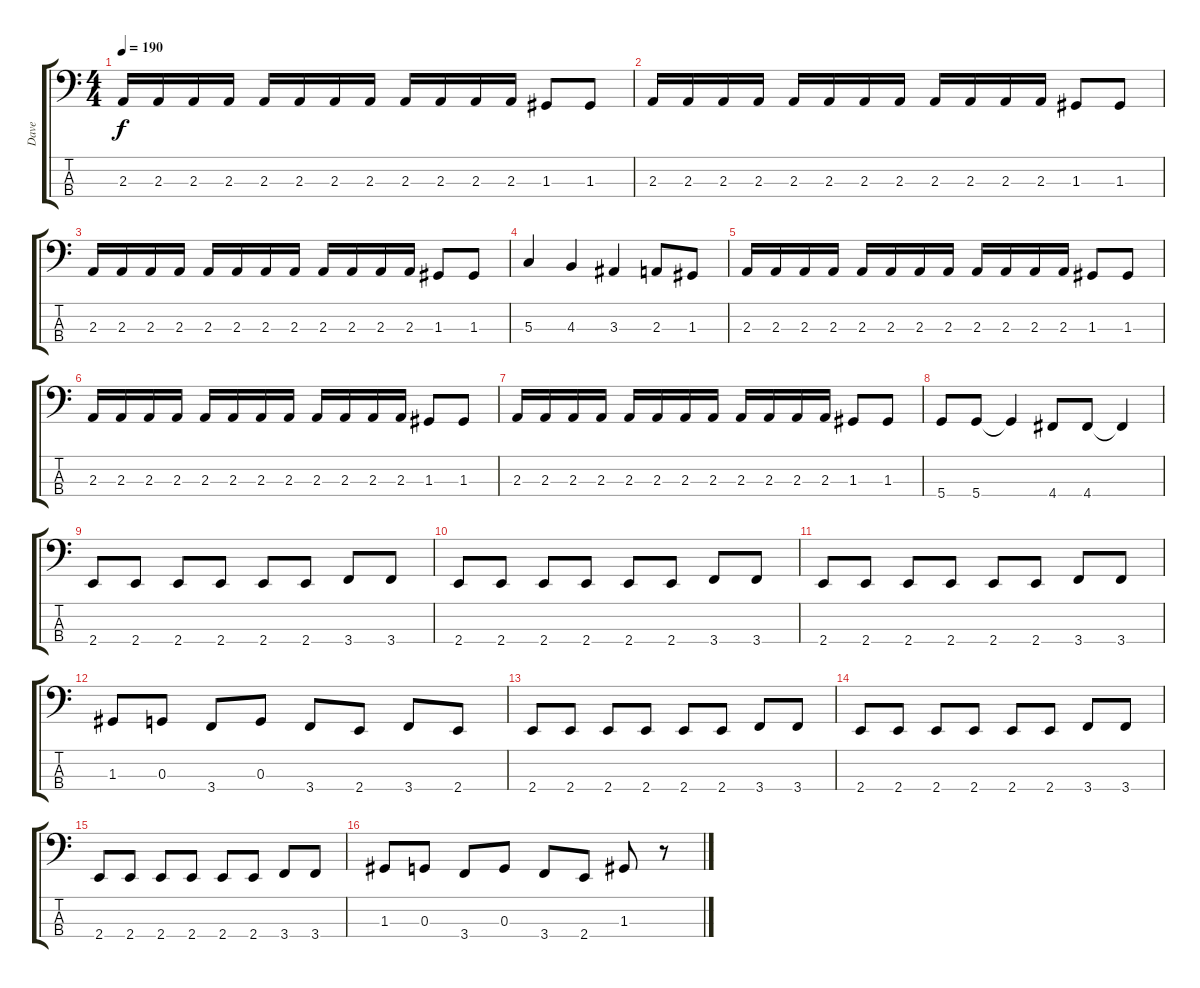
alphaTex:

\track ("Dave" "Dave") {instrument electricbasspick}
\staff {score tabs}
\tuning (F2 C2 G1 D1) {hide}
\ts (4 4)
\tempo 190
\clef f4
\ks c
2.3.16{dy f} 2.3.16 2.3.16 2.3.16 2.3.16 2.3.16 2.3.16 2.3.16 2.3.16 2.3.16 2.3.16 2.3.16 1.3.8 1.3.8 |
2.3.16 2.3.16 2.3.16 2.3.16 2.3.16 2.3.16 2.3.16 2.3.16 2.3.16 2.3.16 2.3.16 2.3.16 1.3.8 1.3.8 |
2.3.16 2.3.16 2.3.16 2.3.16 2.3.16 2.3.16 2.3.16 2.3.16 2.3.16 2.3.16 2.3.16 2.3.16 1.3.8 1.3.8 |
5.3.4 4.3.4 3.3.4 2.3.8 1.3.8 |
2.3.16 2.3.16 2.3.16 2.3.16 2.3.16 2.3.16 2.3.16 2.3.16 2.3.16 2.3.16 2.3.16 2.3.16 1.3.8 1.3.8 |
2.3.16 2.3.16 2.3.16 2.3.16 2.3.16 2.3.16 2.3.16 2.3.16 2.3.16 2.3.16 2.3.16 2.3.16 1.3.8 1.3.8 |
2.3.16 2.3.16 2.3.16 2.3.16 2.3.16 2.3.16 2.3.16 2.3.16 2.3.16 2.3.16 2.3.16 2.3.16 1.3.8 1.3.8 |
5.4.8 5.4.8 5.4{t}.4 4.4.8 4.4.8 4.4{t}.4 |
2.4.8 2.4.8 2.4.8 2.4.8 2.4.8 2.4.8 3.4.8 3.4.8 |
2.4.8 2.4.8 2.4.8 2.4.8 2.4.8 2.4.8 3.4.8 3.4.8 |
2.4.8 2.4.8 2.4.8 2.4.8 2.4.8 2.4.8 3.4.8 3.4.8 |
1.3.8 0.3.8 3.4.8 0.3.8 3.4.8 2.4.8 3.4.8 2.4.8 |
2.4.8 2.4.8 2.4.8 2.4.8 2.4.8 2.4.8 3.4.8 3.4.8 |
2.4.8 2.4.8 2.4.8 2.4.8 2.4.8 2.4.8 3.4.8 3.4.8 |
2.4.8 2.4.8 2.4.8 2.4.8 2.4.8 2.4.8 3.4.8 3.4.8 |
1.3.8 0.3.8 3.4.8 0.3.8 3.4.8 2.4.8 1.3.8 r.8
